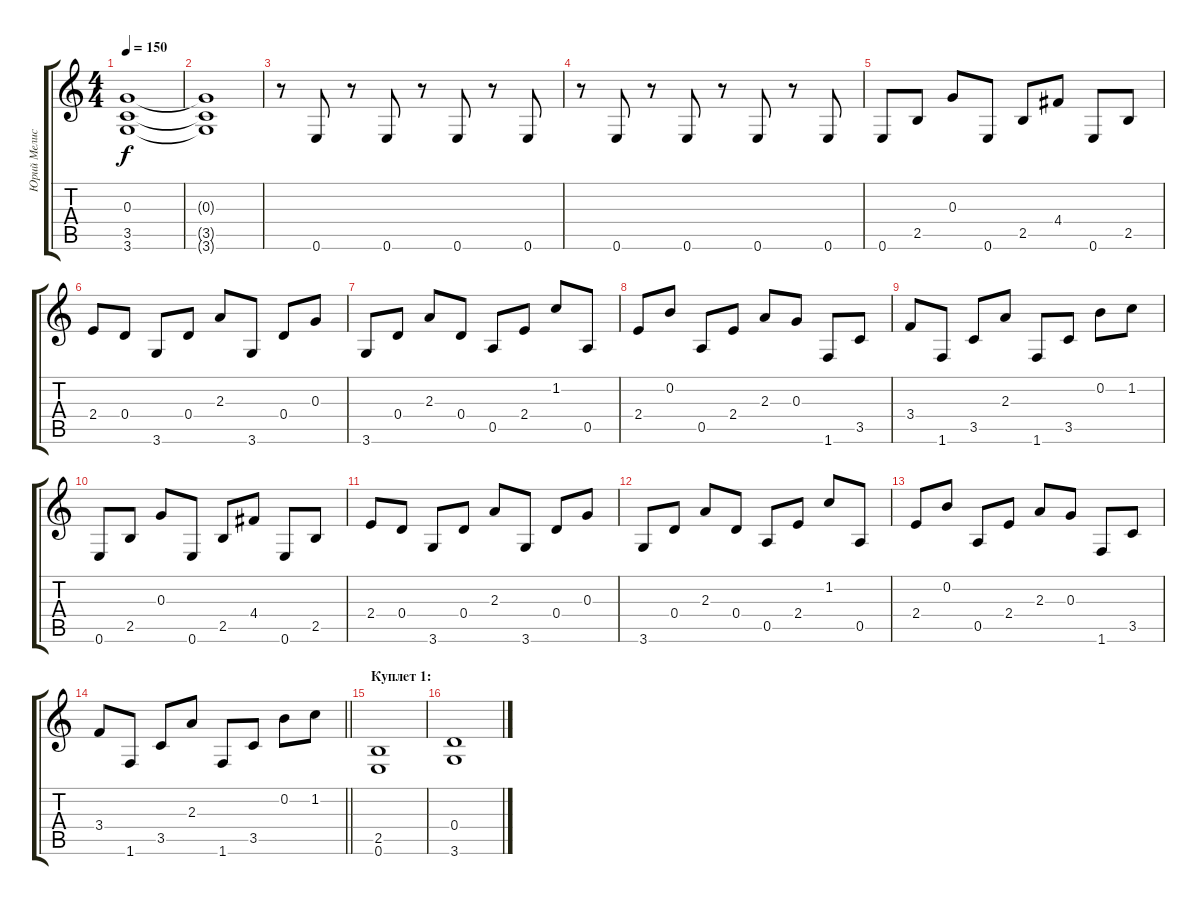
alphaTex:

\track ("Юрий Мелисов" "Юрий Мелис") {instrument overdrivenguitar}
\staff {score tabs}
\tuning (E4 B3 G3 D3 A2 E2) {hide}
\ts (4 4)
\tempo 150
\clef g2
\ks c
(0.3 3.5 3.6).1{dy f} |
(0.3{t} 3.5{t} 3.6{t}).1 |
r.8 0.6.8 r.8 0.6.8 r.8 0.6.8 r.8 0.6.8 |
r.8 0.6.8 r.8 0.6.8 r.8 0.6.8 r.8 0.6.8 |
0.6.8 2.5.8 0.3.8 0.6.8 2.5.8 4.4.8 0.6.8 2.5.8 |
2.4.8 0.4.8 3.6.8 0.4.8 2.3.8 3.6.8 0.4.8 0.3.8 |
3.6.8 0.4.8 2.3.8 0.4.8 0.5.8 2.4.8 1.2.8 0.5.8 |
2.4.8 0.2.8 0.5.8 2.4.8 2.3.8 0.3.8 1.6.8 3.5.8 |
3.4.8 1.6.8 3.5.8 2.3.8 1.6.8 3.5.8 0.2.8 1.2.8 |
0.6.8 2.5.8 0.3.8 0.6.8 2.5.8 4.4.8 0.6.8 2.5.8 |
2.4.8 0.4.8 3.6.8 0.4.8 2.3.8 3.6.8 0.4.8 0.3.8 |
3.6.8 0.4.8 2.3.8 0.4.8 0.5.8 2.4.8 1.2.8 0.5.8 |
2.4.8 0.2.8 0.5.8 2.4.8 2.3.8 0.3.8 1.6.8 3.5.8 |
\barLineRight lightlight
3.4.8 1.6.8 3.5.8 2.3.8 1.6.8 3.5.8 0.2.8 1.2.8 |
\section ("" "Куплет 1:")
(2.5 0.6).1 |
(0.4 3.6).1
